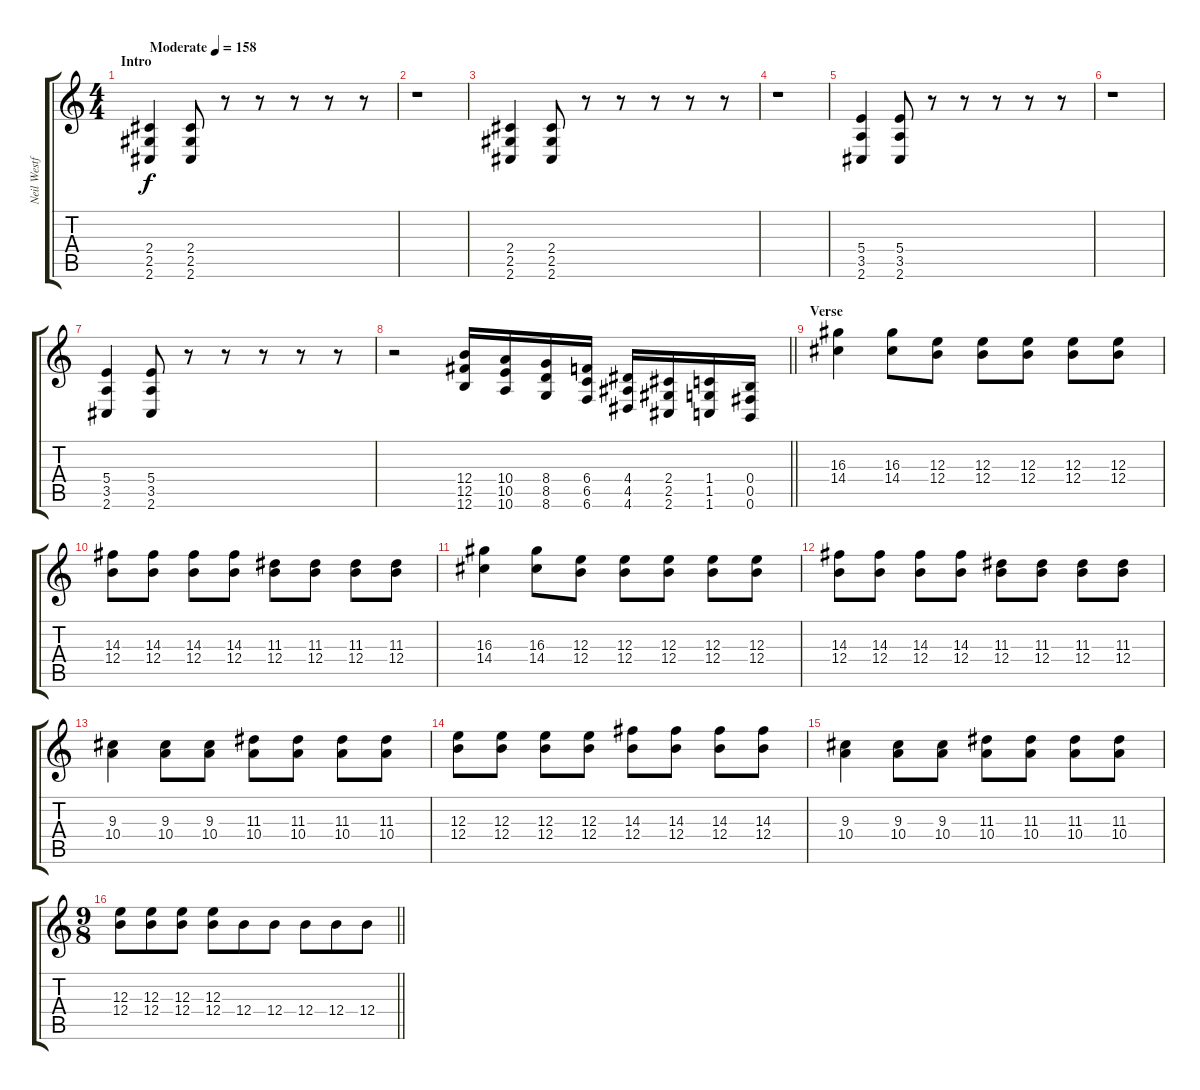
\track ("Neil Westfall" "Neil Westf") {instrument distortionguitar}
\staff {score tabs}
\tuning (Db4 Ab3 E3 B2 Gb2 B1) {hide}
\ts (4 4)
\section ("" "Intro")
\tempo (158 "Moderate")
\clef g2
\ks c
(2.4 2.5 2.6).4{dy f instrument distortionguitar} (2.4 2.5 2.6).8 r.8 r.8 r.8 r.8 r.8 |
r.1 |
(2.4 2.5 2.6).4 (2.4 2.5 2.6).8 r.8 r.8 r.8 r.8 r.8 |
r.1 |
(5.4 3.5 2.6).4 (5.4 3.5 2.6).8 r.8 r.8 r.8 r.8 r.8 |
r.1 |
(5.4 3.5 2.6).4 (5.4 3.5 2.6).8 r.8 r.8 r.8 r.8 r.8 |
\barLineRight lightlight
r.2 (12.4 12.5 12.6).16{instrument guitarfretnoise} (10.4 10.5 10.6).16 (8.4 8.5 8.6).16 (6.4 6.5 6.6).16 (4.4 4.5 4.6).16 (2.4 2.5 2.6).16 (1.4 1.5 1.6).16 (0.4 0.5 0.6).16 |
\section ("" "Verse")
(16.3 14.4).4{volume 8 instrument distortionguitar} (16.3 14.4).8 (12.3 12.4).8 (12.3 12.4).8 (12.3 12.4).8 (12.3 12.4).8 (12.3 12.4).8 |
(14.3 12.4).8 (14.3 12.4).8 (14.3 12.4).8 (14.3 12.4).8 (11.3 12.4).8 (11.3 12.4).8 (11.3 12.4).8 (11.3 12.4).8 |
(16.3 14.4).4 (16.3 14.4).8 (12.3 12.4).8 (12.3 12.4).8 (12.3 12.4).8 (12.3 12.4).8 (12.3 12.4).8 |
(14.3 12.4).8 (14.3 12.4).8 (14.3 12.4).8 (14.3 12.4).8 (11.3 12.4).8 (11.3 12.4).8 (11.3 12.4).8 (11.3 12.4).8 |
(9.3 10.4).4 (9.3 10.4).8 (9.3 10.4).8 (11.3 10.4).8 (11.3 10.4).8 (11.3 10.4).8 (11.3 10.4).8 |
(12.3 12.4).8 (12.3 12.4).8 (12.3 12.4).8 (12.3 12.4).8 (14.3 12.4).8 (14.3 12.4).8 (14.3 12.4).8 (14.3 12.4).8 |
(9.3 10.4).4 (9.3 10.4).8 (9.3 10.4).8 (11.3 10.4).8 (11.3 10.4).8 (11.3 10.4).8 (11.3 10.4).8 |
\ts (9 8)
\barLineRight lightlight
(12.3 12.4).8 (12.3 12.4).8 (12.3 12.4).8 (12.3 12.4).8 12.4.8 12.4.8 12.4.8 12.4.8 12.4.8
